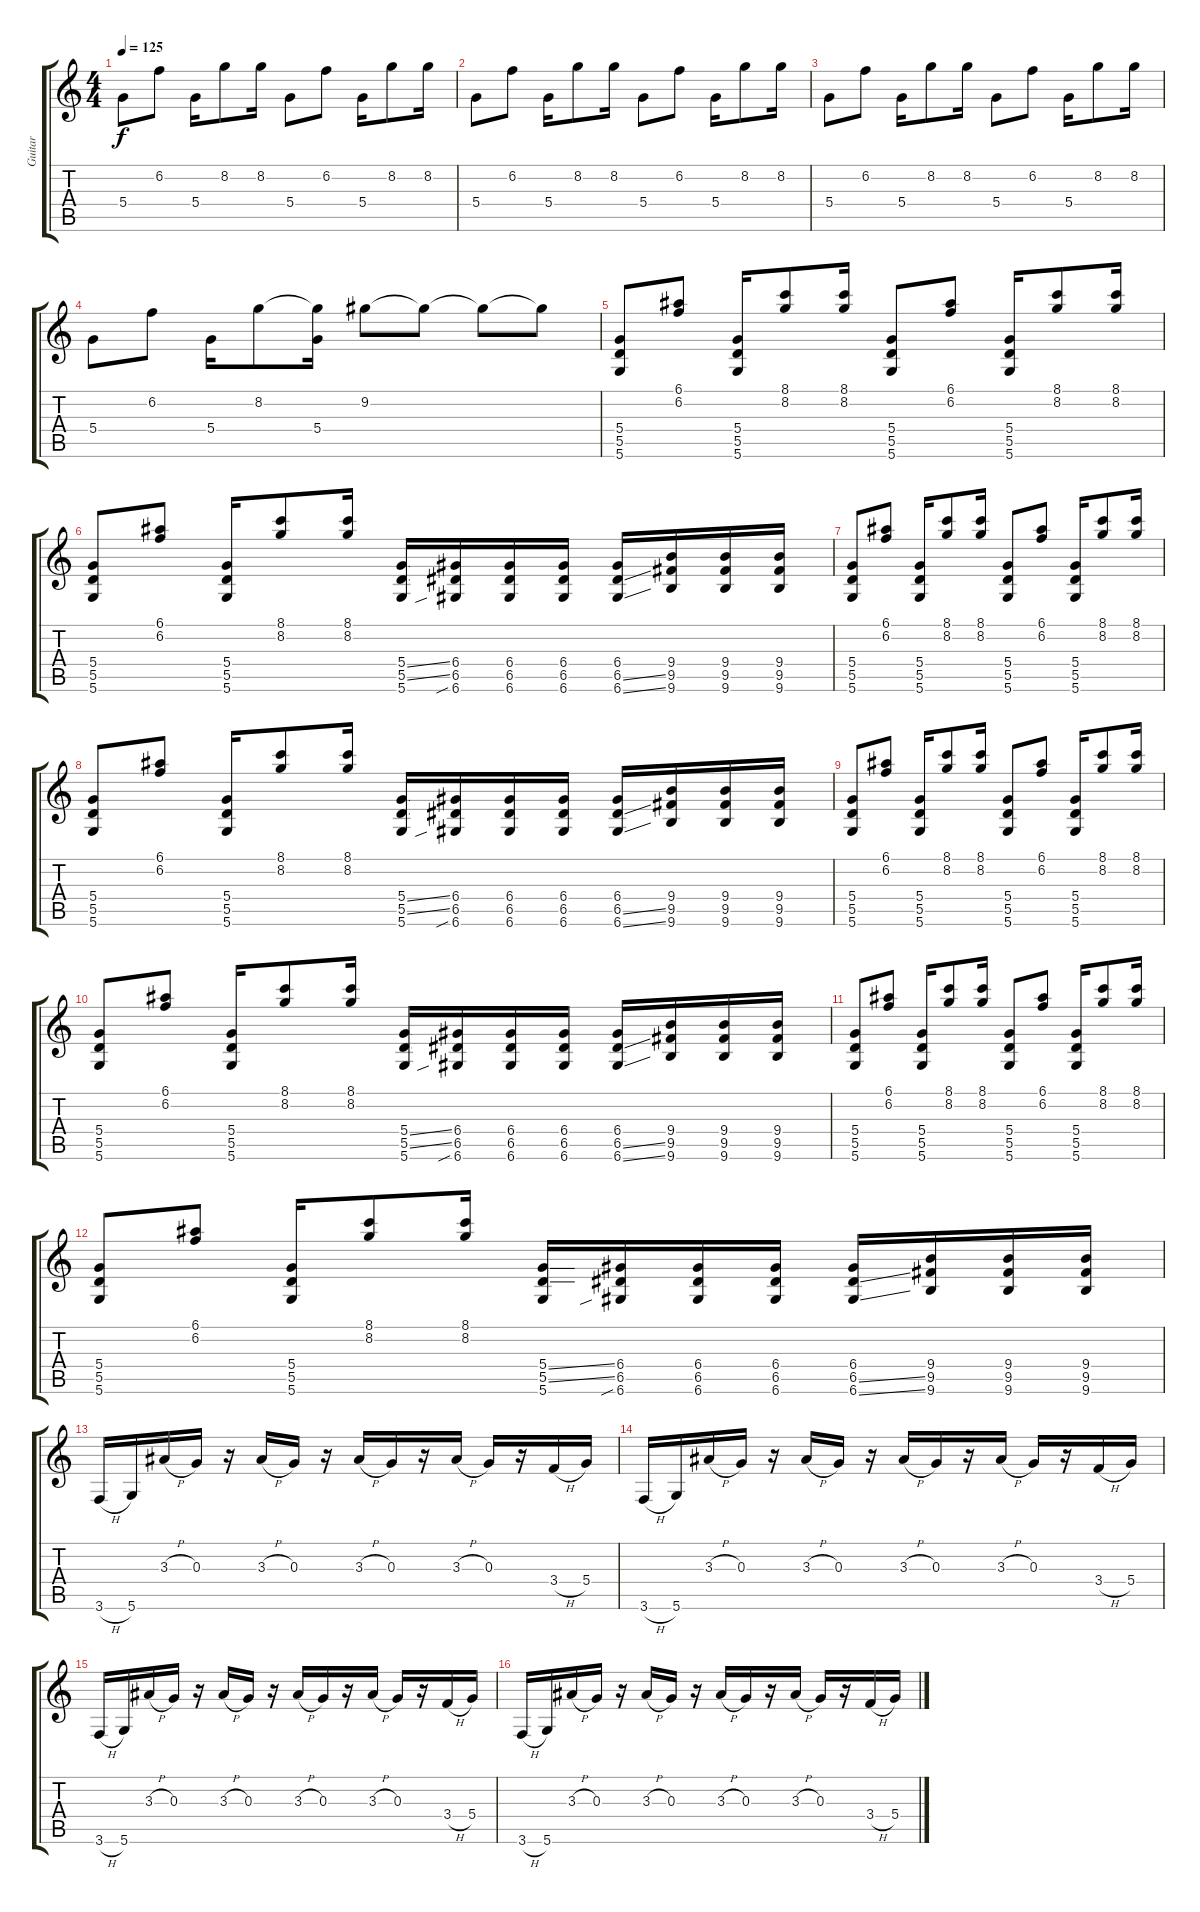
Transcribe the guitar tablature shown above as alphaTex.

\track ("Guitar" "Guitar") {instrument overdrivenguitar}
\staff {score tabs}
\tuning (E4 B3 G3 D3 A2 D2) {hide}
\ts (4 4)
\tempo 125
\clef g2
\ks c
5.4.8{dy f instrument acousticguitarsteel} 6.2.8 5.4.16 8.2.8 8.2.16 5.4.8 6.2.8 5.4.16 8.2.8 8.2.16 |
5.4.8 6.2.8 5.4.16 8.2.8 8.2.16 5.4.8 6.2.8 5.4.16 8.2.8 8.2.16 |
5.4.8 6.2.8 5.4.16 8.2.8 8.2.16 5.4.8 6.2.8 5.4.16 8.2.8 8.2.16 |
5.4.8 6.2.8 5.4.16 8.2.8 (8.2{t} 5.4).16 9.2.8 9.2{t}.8 9.2{t}.8 9.2{t}.8 |
(5.4 5.5 5.6).8{instrument overdrivenguitar} (6.1 6.2).8 (5.4 5.5 5.6).16 (8.1 8.2).8 (8.1 8.2).16 (5.4 5.5 5.6).8 (6.1 6.2).8 (5.4 5.5 5.6).16 (8.1 8.2).8 (8.1 8.2).16 |
(5.4 5.5 5.6).8 (6.1 6.2).8 (5.4 5.5 5.6).16 (8.1 8.2).8 (8.1 8.2).16 (5.4{ss} 5.5{ss} 5.6).16 (6.4 6.5 6.6{sib}).16 (6.4 6.5 6.6).16 (6.4 6.5 6.6).16 (6.4 6.5{ss} 6.6{ss}).16 (9.4 9.5 9.6).16 (9.4 9.5 9.6).16 (9.4 9.5 9.6).16 |
(5.4 5.5 5.6).8 (6.1 6.2).8 (5.4 5.5 5.6).16 (8.1 8.2).8 (8.1 8.2).16 (5.4 5.5 5.6).8 (6.1 6.2).8 (5.4 5.5 5.6).16 (8.1 8.2).8 (8.1 8.2).16 |
(5.4 5.5 5.6).8 (6.1 6.2).8 (5.4 5.5 5.6).16 (8.1 8.2).8 (8.1 8.2).16 (5.4{ss} 5.5{ss} 5.6).16 (6.4 6.5 6.6{sib}).16 (6.4 6.5 6.6).16 (6.4 6.5 6.6).16 (6.4 6.5{ss} 6.6{ss}).16 (9.4 9.5 9.6).16 (9.4 9.5 9.6).16 (9.4 9.5 9.6).16 |
(5.4 5.5 5.6).8 (6.1 6.2).8 (5.4 5.5 5.6).16 (8.1 8.2).8 (8.1 8.2).16 (5.4 5.5 5.6).8 (6.1 6.2).8 (5.4 5.5 5.6).16 (8.1 8.2).8 (8.1 8.2).16 |
(5.4 5.5 5.6).8 (6.1 6.2).8 (5.4 5.5 5.6).16 (8.1 8.2).8 (8.1 8.2).16 (5.4{ss} 5.5{ss} 5.6).16 (6.4 6.5 6.6{sib}).16 (6.4 6.5 6.6).16 (6.4 6.5 6.6).16 (6.4 6.5{ss} 6.6{ss}).16 (9.4 9.5 9.6).16 (9.4 9.5 9.6).16 (9.4 9.5 9.6).16 |
(5.4 5.5 5.6).8 (6.1 6.2).8 (5.4 5.5 5.6).16 (8.1 8.2).8 (8.1 8.2).16 (5.4 5.5 5.6).8 (6.1 6.2).8 (5.4 5.5 5.6).16 (8.1 8.2).8 (8.1 8.2).16 |
(5.4 5.5 5.6).8 (6.1 6.2).8 (5.4 5.5 5.6).16 (8.1 8.2).8 (8.1 8.2).16 (5.4{ss} 5.5{ss} 5.6).16 (6.4 6.5 6.6{sib}).16 (6.4 6.5 6.6).16 (6.4 6.5 6.6).16 (6.4 6.5{ss} 6.6{ss}).16 (9.4 9.5 9.6).16 (9.4 9.5 9.6).16 (9.4 9.5 9.6).16 |
3.6{h}.16 5.6.16 3.3{h}.16 0.3.16 r.16 3.3{h}.16 0.3.16 r.16 3.3{h}.16 0.3.16 r.16 3.3{h}.16 0.3.16 r.16 3.4{h}.16 5.4.16 |
3.6{h}.16 5.6.16 3.3{h}.16 0.3.16 r.16 3.3{h}.16 0.3.16 r.16 3.3{h}.16 0.3.16 r.16 3.3{h}.16 0.3.16 r.16 3.4{h}.16 5.4.16 |
3.6{h}.16 5.6.16 3.3{h}.16 0.3.16 r.16 3.3{h}.16 0.3.16 r.16 3.3{h}.16 0.3.16 r.16 3.3{h}.16 0.3.16 r.16 3.4{h}.16 5.4.16 |
3.6{h}.16 5.6.16 3.3{h}.16 0.3.16 r.16 3.3{h}.16 0.3.16 r.16 3.3{h}.16 0.3.16 r.16 3.3{h}.16 0.3.16 r.16 3.4{h}.16 5.4.16
